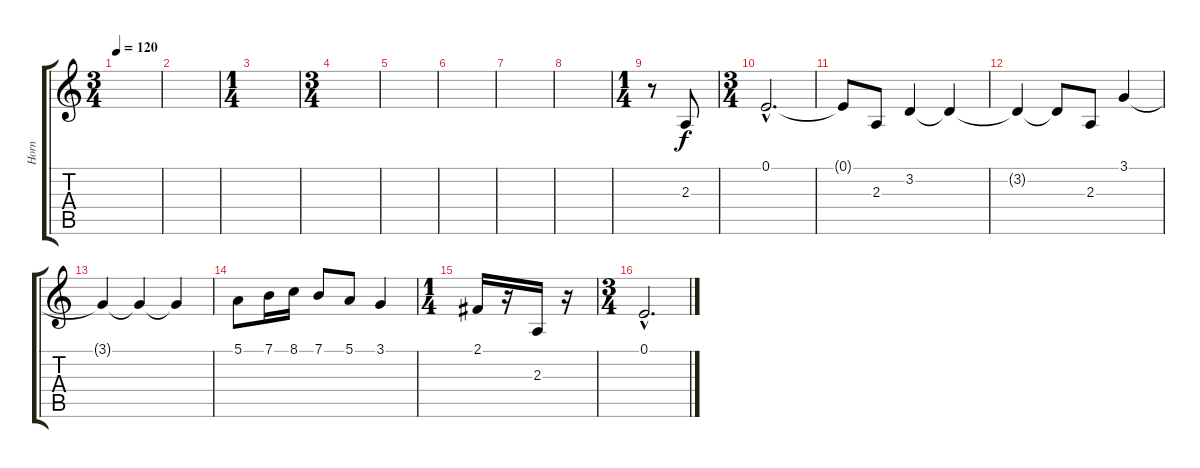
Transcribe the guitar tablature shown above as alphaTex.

\track ("Horn" "Horn") {instrument frenchhorn}
\staff {score tabs}
\tuning (E4 B3 G3 D3 A2 E2) {hide}
\ts (3 4)
\tempo 120
\clef g2
\ks c
|
|
\ts (1 4)
|
\ts (3 4)
|
|
|
|
|
\ts (1 4)
r.8 2.3.8 |
\ts (3 4)
0.1{hac}.2{d} |
0.1{t}.8 2.3.8 3.2.4 3.2{t}.4 |
3.2{t}.4 3.2{t}.8 2.3.8 3.1.4 |
3.1{t}.4 3.1{t}.4 3.1{t}.4 |
5.1.8 7.1.16 8.1.16 7.1.8 5.1.8 3.1.4 |
\ts (1 4)
2.1.16 r.16 2.3.16 r.16 |
\ts (3 4)
0.1{hac}.2{d}
